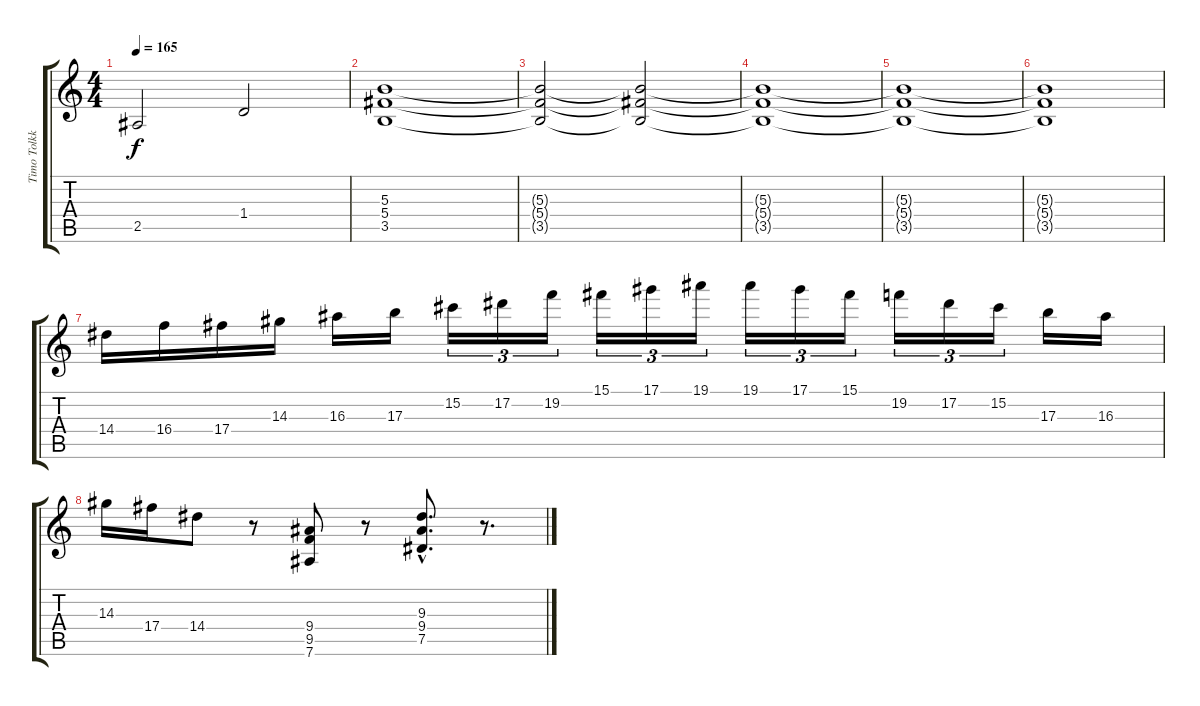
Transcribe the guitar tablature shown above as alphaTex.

\track ("Timo Tolkki" "Timo Tolkk") {instrument distortionguitar}
\staff {score tabs}
\tuning (Eb4 Bb3 Gb3 Db3 Ab2 Eb2) {hide}
\ts (4 4)
\tempo 165
\clef g2
\ks c
2.5.2{dy f} 1.4.2 |
(5.3 5.4 3.5).1 |
(5.3{t} 5.4{t} 3.5{t}).2 (5.3{t} 5.4{t} 3.5{t}).2 |
(5.3{t} 5.4{t} 3.5{t}).1 |
(5.3{t} 5.4{t} 3.5{t}).1 |
(5.3{t} 5.4{t} 3.5{t}).1 |
14.4.16 16.4.16 17.4.16 14.3.16 16.3.16 17.3.16 15.2.16{tu (3 2)} 17.2.16{tu (3 2)} 19.2.16{tu (3 2)} 15.1.16{tu (3 2)} 17.1.16{tu (3 2)} 19.1.16{tu (3 2)} 19.1.16{tu (3 2)} 17.1.16{tu (3 2)} 15.1.16{tu (3 2)} 19.2.16{tu (3 2)} 17.2.16{tu (3 2)} 15.2.16{tu (3 2)} 17.3.16 16.3.16 |
14.3.16 17.4.16 14.4.8 r.8 (9.4 9.5 7.6).8 r.8 (9.3{hac} 9.4{hac} 7.5{hac}).8{d} r.8{d}
